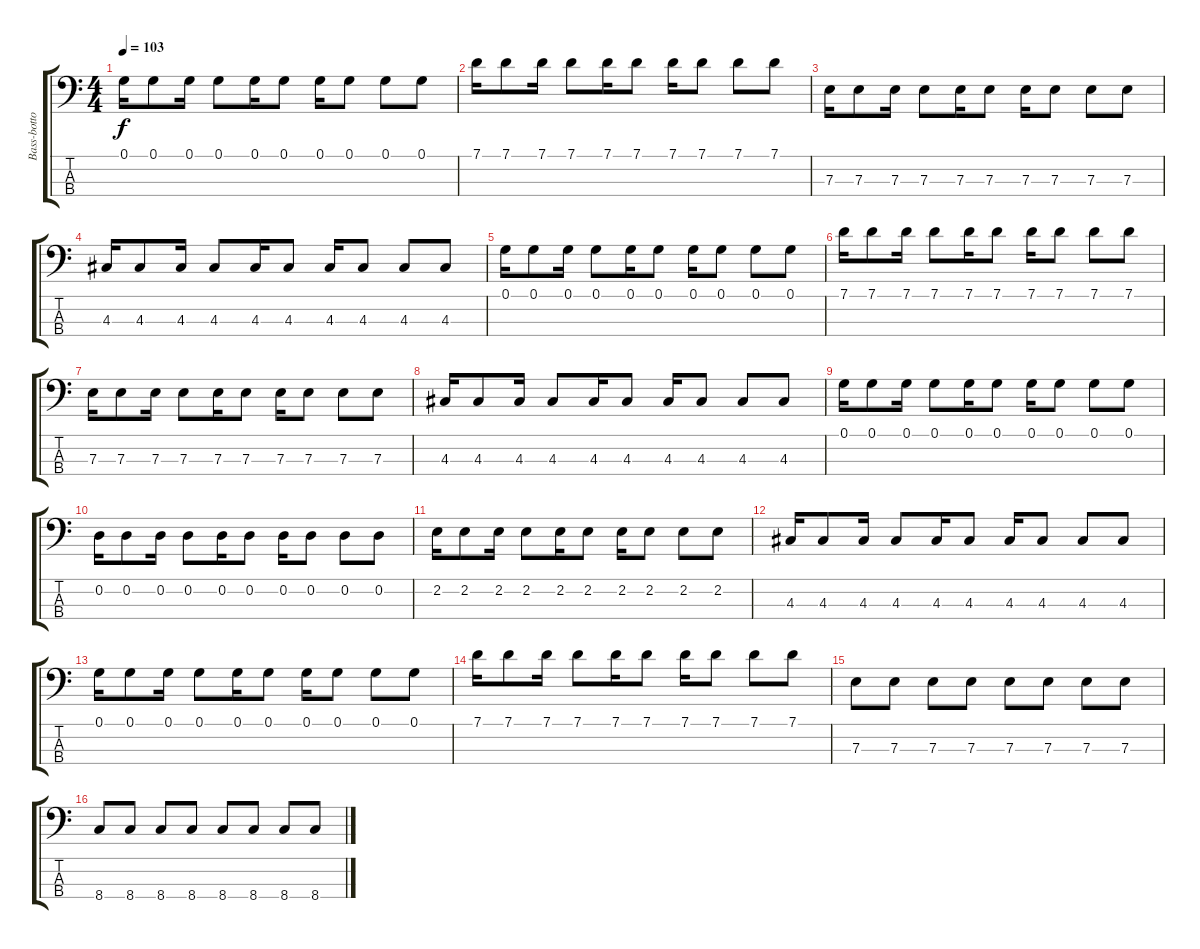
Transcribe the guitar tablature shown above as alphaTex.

\track ("Bass-bottom" "Bass-botto") {instrument synthbass2}
\staff {score tabs}
\tuning (G2 D2 A1 E1) {hide}
\ts (4 4)
\tempo 103
\clef f4
\ks c
0.1.16{dy f} 0.1.8 0.1.16 0.1.8 0.1.16 0.1.8 0.1.16 0.1.8 0.1.8 0.1.8 |
7.1.16 7.1.8 7.1.16 7.1.8 7.1.16 7.1.8 7.1.16 7.1.8 7.1.8 7.1.8 |
7.3.16 7.3.8 7.3.16 7.3.8 7.3.16 7.3.8 7.3.16 7.3.8 7.3.8 7.3.8 |
4.3.16 4.3.8 4.3.16 4.3.8 4.3.16 4.3.8 4.3.16 4.3.8 4.3.8 4.3.8 |
0.1.16 0.1.8 0.1.16 0.1.8 0.1.16 0.1.8 0.1.16 0.1.8 0.1.8 0.1.8 |
7.1.16 7.1.8 7.1.16 7.1.8 7.1.16 7.1.8 7.1.16 7.1.8 7.1.8 7.1.8 |
7.3.16 7.3.8 7.3.16 7.3.8 7.3.16 7.3.8 7.3.16 7.3.8 7.3.8 7.3.8 |
4.3.16 4.3.8 4.3.16 4.3.8 4.3.16 4.3.8 4.3.16 4.3.8 4.3.8 4.3.8 |
0.1.16 0.1.8 0.1.16 0.1.8 0.1.16 0.1.8 0.1.16 0.1.8 0.1.8 0.1.8 |
0.2.16 0.2.8 0.2.16 0.2.8 0.2.16 0.2.8 0.2.16 0.2.8 0.2.8 0.2.8 |
2.2.16 2.2.8 2.2.16 2.2.8 2.2.16 2.2.8 2.2.16 2.2.8 2.2.8 2.2.8 |
4.3.16 4.3.8 4.3.16 4.3.8 4.3.16 4.3.8 4.3.16 4.3.8 4.3.8 4.3.8 |
0.1.16 0.1.8 0.1.16 0.1.8 0.1.16 0.1.8 0.1.16 0.1.8 0.1.8 0.1.8 |
7.1.16 7.1.8 7.1.16 7.1.8 7.1.16 7.1.8 7.1.16 7.1.8 7.1.8 7.1.8 |
7.3.8 7.3.8 7.3.8 7.3.8 7.3.8 7.3.8 7.3.8 7.3.8 |
8.4.8 8.4.8 8.4.8 8.4.8 8.4.8 8.4.8 8.4.8 8.4.8
